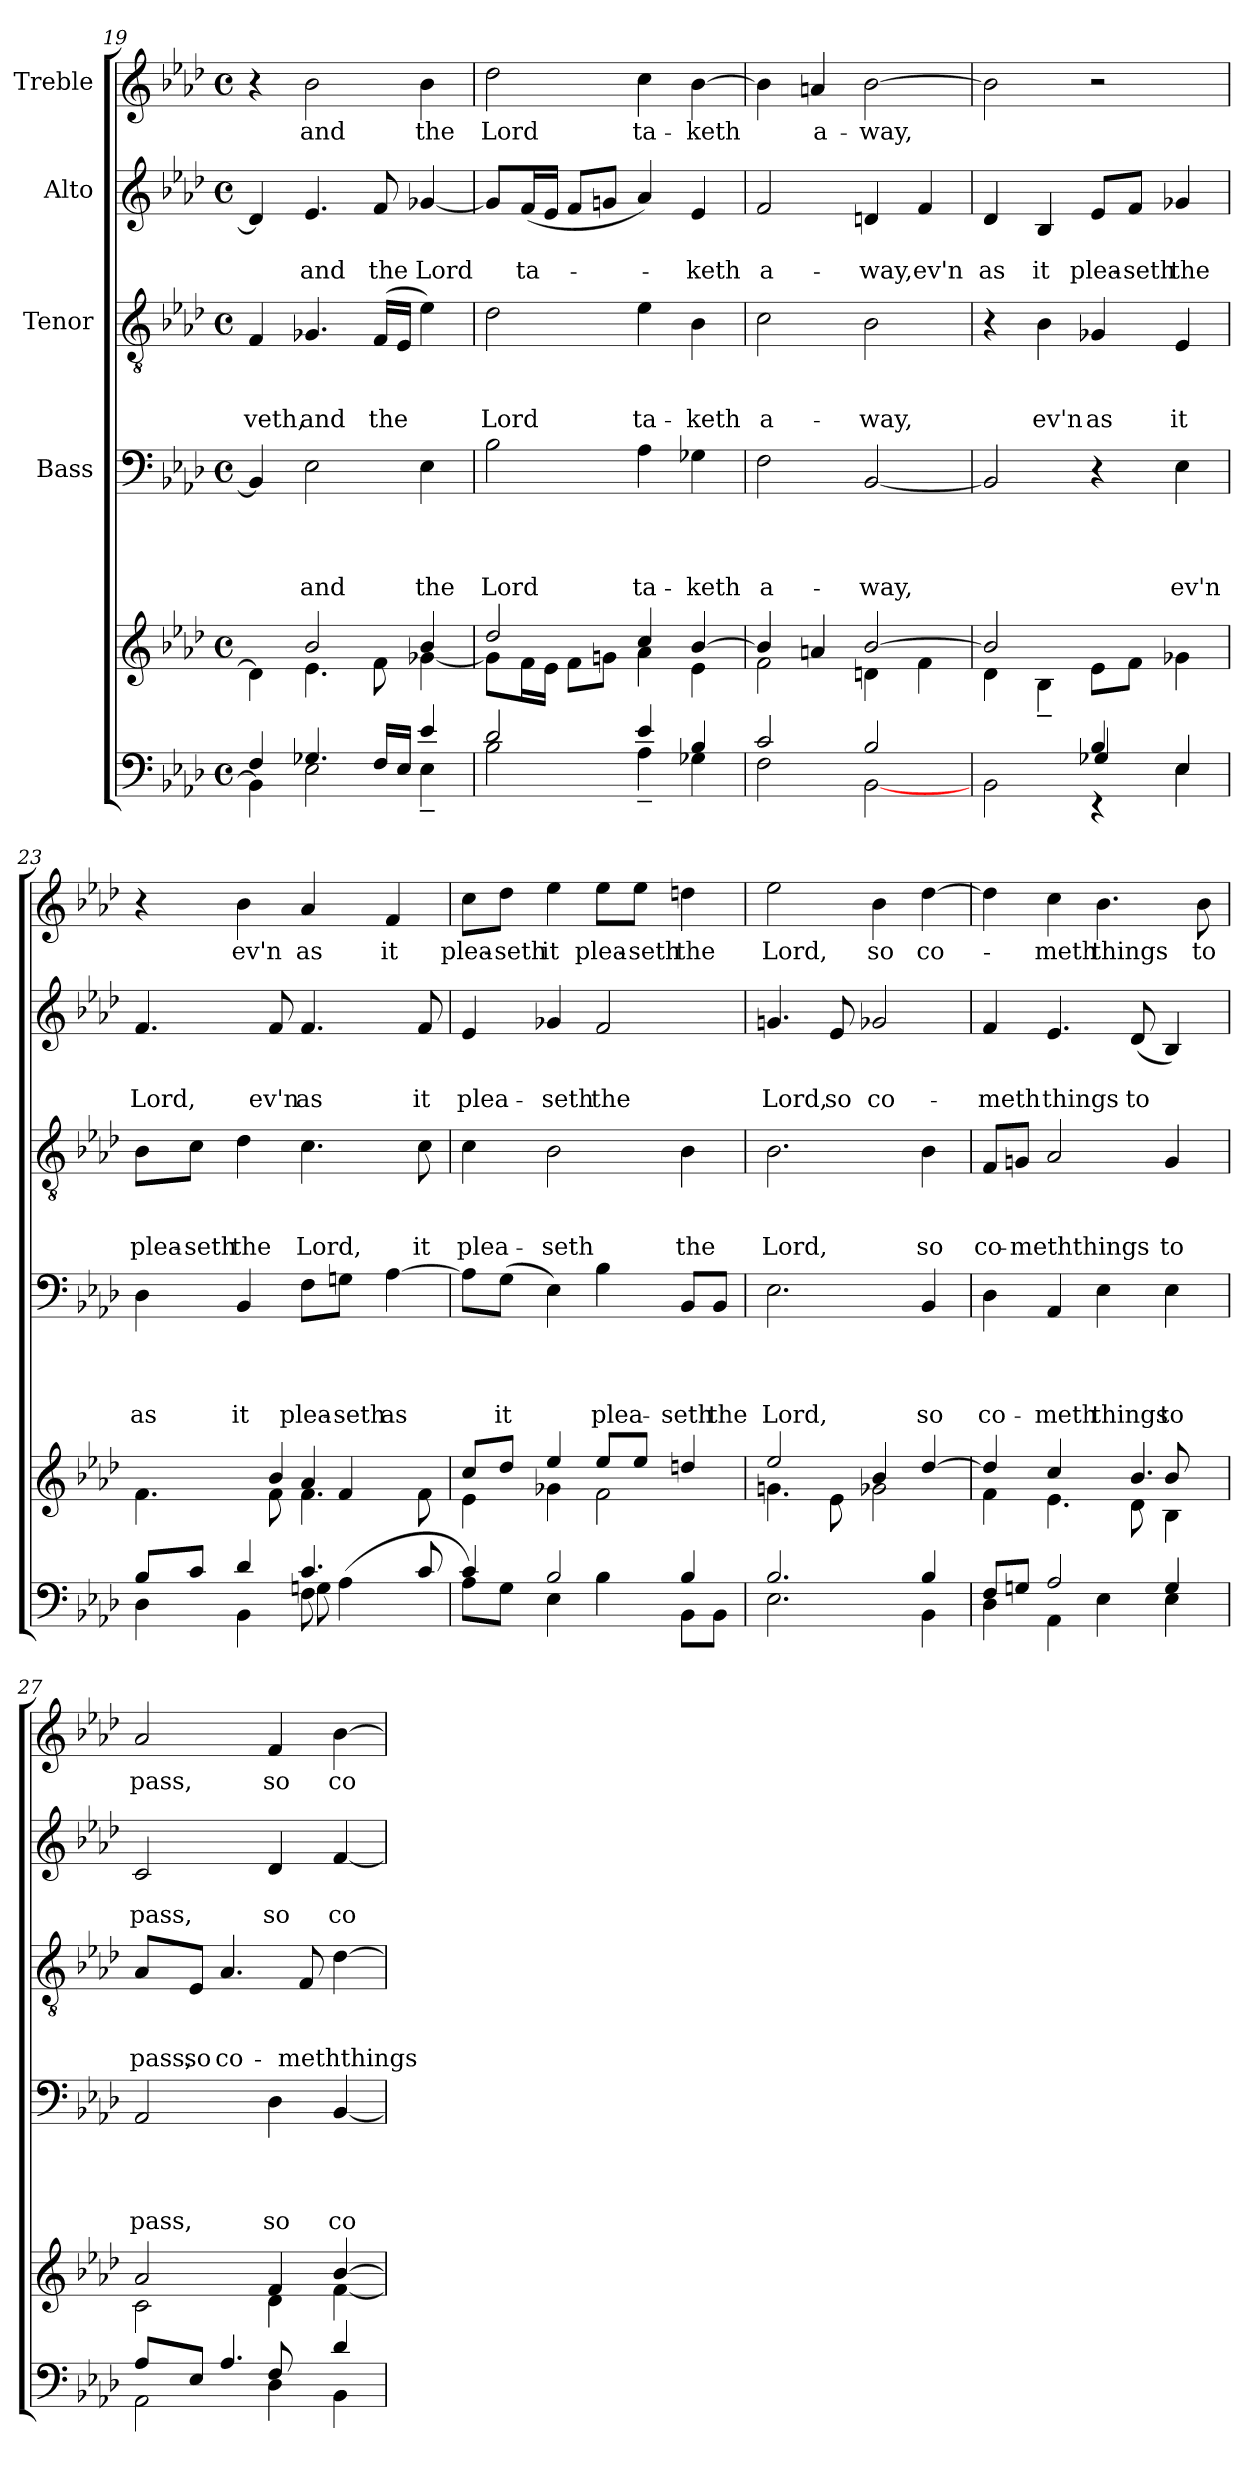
**kern	**kern	**kern	**text	**text	**text	**text	**kern	**text	**text	**text	**kern	**text	**text	**kern	**text
*part6	*part5	*part4	*part4	*part4	*part4	*part4	*part3	*part3	*part3	*part3	*part2	*part2	*part2	*part1	*part1
*staff6	*staff5	*staff4	*staff4	*staff4	*staff4	*staff4	*staff3	*staff3	*staff3	*staff3	*staff2	*staff2	*staff2	*staff1	*staff1
*	*	*I"Bass	*	*	*	*	*I"Tenor	*	*	*	*I"Alto	*	*	*I"Treble	*
*clefF4	*clefG2	*clefF4	*	*	*	*	*clefGv2	*	*	*	*clefG2	*	*	*clefG2	*
*ITrd-3c-5	*ITrd-3c-5	*ITrd2c3	*	*	*	*	*ITrd2c3	*	*	*	*ITrd2c3	*	*	*ITrd2c3	*
*k[b-e-a-d-g-]	*k[b-e-a-d-g-]	*k[b-]	*	*	*	*	*k[b-]	*	*	*	*k[b-]	*	*	*k[b-]	*
*D-:	*D-:	*F:	*	*	*	*	*F:	*	*	*	*F:	*	*	*F:	*
*M4/4	*M4/4	*M4/4	*	*	*	*	*M4/4	*	*	*	*M4/4	*	*	*M4/4	*
*met(c)	*met(c)	*met(c)	*	*	*	*	*met(c)	*	*	*	*met(c)	*	*	*met(c)	*
=19	=19	=19	=19	=19	=19	=19	=19	=19	=19	=19	=19	=19	=19	=19	=19
*^	*^	*	*	*	*	*	*	*	*	*	*	*	*	*	*
!	!	!	!	!	!	!	!	!	!	!	!	!LO:LY:b	!	!	!	!	!
4B-/	4E-\]	4ryy	4g\]	4GG/]	.	.	.	.	4D/	.	.	-veth,	4B/]	.	.	4r	.
!	!	!	!	!	!	!	!	!LO:LY:b	!	!	!	!LO:LY:b	!	!	!LO:LY:b	!	!LO:LY:b
4.c-X/	2A-\	2ee-/	4.a-\	2C\	.	.	.	and	4.E-X/	.	.	and	4.c/	.	and	2g\	and
!	!	!	!	!	!	!	!	!	!	!	!	!LO:LY:b	!	!	!LO:LY:b	!	!
16B-/LL	.	.	8b-\	.	.	.	.	.	(>16D/LL	.	.	the	8d/	.	the	.	.
16A-/JJ	.	.	.	.	.	.	.	.	16C/JJ	.	.	.	.	.	.	.	.
!	!	!	!	!	!	!	!	!LO:LY:b	!	!	!	!	!	!	!LO:LY:b	!	!LO:LY:b
4a-/	4A-~<\	4ee-/	[<4cc-X\	4C\	.	.	.	the	4c\)	.	.	.	[<4e-X/	.	Lord	4g\	the
=20	=20	=20	=20	=20	=20	=20	=20	=20	=20	=20	=20	=20	=20	=20	=20	=20	=20
!	!	!	!	!	!	!	!	!LO:LY:b	!	!	!	!LO:LY:b	!	!	!	!	!LO:LY:b
2g-/	2e-\	2gg-/	8cc-\L]	2G\	.	.	.	Lord	2B-\	.	.	Lord	8e-/L]	.	.	2b-\	Lord
!	!	!	!	!	!	!	!	!	!	!	!	!	!	!	!LO:LY:b	!	!
.	.	.	16b-\L	.	.	.	.	.	.	.	.	.	(<16d/L	.	ta-	.	.
.	.	.	16a-\JJ	.	.	.	.	.	.	.	.	.	16c/JJ	.	.	.	.
.	.	.	8b-\L	.	.	.	.	.	.	.	.	.	8d/L	.	.	.	.
.	.	.	8ccn\J	.	.	.	.	.	.	.	.	.	8en/J	.	.	.	.
!	!	!	!	!	!	!	!	!LO:LY:b	!	!	!	!LO:LY:b	!	!	!	!	!LO:LY:b
4a-/	4d-~<\	4ff/	4dd-\	4F\	.	.	.	ta-	4c\	.	.	ta-	4f/)	.	.	4a\	ta-
!	!	!	!	!	!	!	!	!LO:LY:b	!	!	!	!LO:LY:b	!	!	!LO:LY:b	!	!LO:LY:b
4e-/	4c-X\	[>4ee-/	4a-\	4E-X\	.	.	.	-keth	4G\	.	.	-keth	4c/	.	-keth	[>4g\	-keth
=21	=21	=21	=21	=21	=21	=21	=21	=21	=21	=21	=21	=21	=21	=21	=21	=21	=21
!	!	!	!	!	!	!	!	!LO:LY:b	!	!	!	!LO:LY:b	!	!	!LO:LY:b	!	!
2f/	2B-\	4ee-/]	2b-\	2D\	.	.	.	a-	2A\	.	.	a-	2d/	.	a-	4g\]	.
!	!	!	!	!	!	!	!	!	!	!	!	!	!	!	!	!	!LO:LY:b
.	.	4ddn/	.	.	.	.	.	.	.	.	.	.	.	.	.	4f#X/	a-
!	!	!	!	!	!	!	!	!LO:LY:b	!	!	!	!LO:LY:b	!	!	!LO:LY:b	!	!LO:LY:b
2e-/	[>2E-\	[>2ee-/	4gn\	[>2GG/	.	.	.	-way,	2G\	.	.	-way,	4Bn/	.	-way,	[>2g\	-way,
!	!	!	!	!	!	!	!	!	!	!	!	!	!	!	!LO:LY:b	!	!
.	.	.	4b-\	.	.	.	.	.	.	.	.	.	4d/	.	ev'n	.	.
!!LO:PB:g=z
=22	=22	=22	=22	=22	=22	=22	=22	=22	=22	=22	=22	=22	=22	=22	=22	=22	=22
*	*^	*	*	*	*	*	*	*	*	*	*	*	*	*	*	*	*
!	!	!	!	!	!	!	!	!	!	!	!	!	!	!	!	!LO:LY:b	!	!
2E-\	2ryy	2ryy	2ee-/]	4g-\	2GG/]	.	.	.	.	4r	.	.	.	4B-i/	.	as	2g\]	.
!	!	!	!	!	!	!	!	!	!	!	!	!	!LO:LY:b	!	!	!LO:LY:b	!	!
.	.	.	.	4e-~<\	.	.	.	.	.	4G\	.	.	ev'n	4G/	.	it	.	.
!	!	!	!	!	!	!	!	!	!	!	!	!	!LO:LY:b	!	!	!LO:LY:b	!	!
4e-/	4c-X/	4rEE	2ryy	8a-\L	4r	.	.	.	.	4E-X/	.	.	as	8c/L	.	plea-	2r	.
!	!	!	!	!	!	!	!	!	!	!	!	!	!	!	!	!LO:LY:b:rj	!	!
.	.	.	.	8b-\J	.	.	.	.	.	.	.	.	.	8d/J	.	-seth	.	.
!	!	!	!	!	!	!	!	!	!LO:LY:b	!	!	!	!LO:LY:b	!	!	!LO:LY:b	!	!
4A-\	4ryy	4A-/	.	4cc-X\	4C\	.	.	.	ev'n	4C/	.	.	it	4e-X/	.	the	.	.
=23	=23	=23	=23	=23	=23	=23	=23	=23	=23	=23	=23	=23	=23	=23	=23	=23	=23	=23
*	*	*	*	*^	*	*	*	*	*	*	*	*	*	*	*	*	*	*
!	!	!	!	!	!	!	!	!	!	!LO:LY:b	!	!	!	!LO:LY:b	!	!	!LO:LY:b	!	!
4G-\	8e-/L	2ryy	4.b-\	4.ryy	2ryy	4BB-\	.	.	.	as	8G\L	.	.	plea-	4.d/	.	Lord,	4r	.
!	!	!	!	!	!	!	!	!	!	!	!	!	!	!LO:LY:b:rj	!	!	!	!	!
.	8f/J	.	.	.	.	.	.	.	.	.	8A\J	.	.	-seth	.	.	.	.	.
!	!	!	!	!	!	!	!	!	!	!LO:LY:b	!	!	!	!LO:LY:b	!	!	!	!	!LO:LY:b
4E-\	4g-/	.	.	.	.	4GG/	.	.	.	it	4B-\	.	.	the	.	.	.	4g\	ev'n
!	!	!	!	!	!	!	!	!	!	!	!	!	!	!	!	!	!LO:LY:b	!	!
.	.	.	4ee-/	8b-\	.	.	.	.	.	.	.	.	.	.	8d/	.	ev'n	.	.
!	!	!	!	!	!	!	!	!	!	!LO:LY:b	!	!	!	!LO:LY:b	!	!	!LO:LY:b	!	!LO:LY:b
8B-\	8cn\	4.f/	.	4dd-/	4.b-\	8D\L	.	.	.	plea-	4.A\	.	.	Lord,	4.d/	.	as	4f/	as
!	!	!	!	!	!	!	!	!	!	!LO:LY:b:rj	!	!	!	!	!	!	!	!	!
(<4d-\	4.ryy	.	4b-/	.	.	8En\J	.	.	.	-seth	.	.	.	.	.	.	.	.	.
!	!	!	!	!	!	!	!	!	!	!LO:LY:b	!	!	!	!	!	!	!	!	!LO:LY:b
.	.	.	.	4ryy	.	[>4F\	.	.	.	as	.	.	.	.	.	.	.	4d/	it
!	!	!	!	!	!	!	!	!	!	!	!	!	!	!LO:LY:b	!	!	!LO:LY:b	!	!
8f/	.	8ryy	8b-\	.	8ryy	.	.	.	.	.	8A\	.	.	it	8d/	.	it	.	.
=24	=24	=24	=24	=24	=24	=24	=24	=24	=24	=24	=24	=24	=24	=24	=24	=24	=24	=24	=24
!	!	!	!	!	!	!	!	!	!	!	!	!	!	!LO:LY:b	!	!	!LO:LY:b	!	!LO:LY:b
*	*v	*v	*	*	*	*	*	*	*	*	*	*	*	*	*	*	*	*	*
*	*	*	*v	*v	*	*	*	*	*	*	*	*	*	*	*	*	*	*
8d-\L)	4f/	8ff/L	4a-\	8F\L]	.	.	.	.	4A\	.	.	plea-	4c/	.	plea-	8a\L	plea-
!	!	!	!	!	!	!	!	!LO:LY:b	!	!	!	!	!	!	!	!	!LO:LY:b:rj
8c\J	.	8gg-/J	.	(>8E\J	.	.	.	it	.	.	.	.	.	.	.	8b-\J	-seth
!	!	!	!	!	!	!	!	!	!	!	!	!LO:LY:b	!	!	!LO:LY:b	!	!LO:LY:b
4A-\	2e-/	4aa-/	4cc-X\	4C\)	.	.	.	.	2G\	.	.	-seth	4e-X/	.	-seth	4cc\	it
!	!	!	!	!	!	!	!	!LO:LY:b	!	!	!	!	!	!	!LO:LY:b	!	!LO:LY:b
4e-\	.	8aa-/L	2b-\	4G\	.	.	.	plea-	.	.	.	.	2d/	.	the	8cc\L	plea-
!	!	!	!	!	!	!	!	!	!	!	!	!	!	!	!	!	!LO:LY:b:rj
.	.	8aa-/J	.	.	.	.	.	.	.	.	.	.	.	.	.	8cc\J	-seth
!	!	!	!	!	!	!	!	!LO:LY:b	!	!	!	!LO:LY:b	!	!	!	!	!LO:LY:b
8E-\L	4e-/	4ggn/	.	8GG/L	.	.	.	-seth	4G\	.	.	the	.	.	.	4bn\	the
!	!	!	!	!	!	!	!	!LO:LY:b	!	!	!	!	!	!	!	!	!
8E-\J	.	.	.	8GG/J	.	.	.	the	.	.	.	.	.	.	.	.	.
=25	=25	=25	=25	=25	=25	=25	=25	=25	=25	=25	=25	=25	=25	=25	=25	=25	=25
!	!	!	!	!	!	!	!	!LO:LY:b	!	!	!	!LO:LY:b	!	!	!LO:LY:b	!	!LO:LY:b
2.e-/	2.A-\	2aa-/	4.ccn\	2.C\	.	.	.	Lord,	2.G\	.	.	Lord,	4.en/	.	Lord,	2cc\	Lord,
!	!	!	!	!	!	!	!	!	!	!	!	!	!	!	!LO:LY:b	!	!
.	.	.	8a-\	.	.	.	.	.	.	.	.	.	8c/	.	so	.	.
!	!	!	!	!	!	!	!	!	!	!	!	!	!	!	!LO:LY:b	!	!LO:LY:b
.	.	4ee-/	2cc-X\	.	.	.	.	.	.	.	.	.	2e-X/	.	co-	4g\	so
!	!	!	!	!	!	!	!	!LO:LY:b	!	!	!	!LO:LY:b	!	!	!	!	!LO:LY:b
4e-/	4E-\	[<4gg-/	.	4GG/	.	.	.	so	4G\	.	.	so	.	.	.	[<4b-\	co-
!!LO:LB:g=z
=26	=26	=26	=26	=26	=26	=26	=26	=26	=26	=26	=26	=26	=26	=26	=26	=26	=26
*	*	*^	*^	*	*	*	*	*	*	*	*	*	*	*	*	*	*
!	!	!	!	!	!	!	!	!	!	!LO:LY:b	!	!	!	!LO:LY:b	!	!	!LO:LY:b	!	!
8B-/L	4G-\	4gg-/]	4b-\	2ryy	2.ryy	4BB-\	.	.	.	co-	8D/L	.	.	co-	4d/	.	-meth	4b-\]	.
!	!	!	!	!	!	!	!	!	!	!	!	!	!	!LO:LY:b	!	!	!	!	!
8cn/J	.	.	.	.	.	.	.	.	.	.	8En/J	.	.	-meththings	.	.	.	.	.
!	!	!	!	!	!	!	!	!	!	!LO:LY:b	!	!	!	!	!	!	!LO:LY:b	!	!LO:LY:b
2d-/	4D-\	4.a-\	4ff/	.	.	4FF/	.	.	.	-meth	2F/	.	.	.	4.c/	.	things	4a\	-meth
!	!	!	!	!	!	!	!	!	!	!LO:LY:b	!	!	!	!	!	!	!	!	!LO:LY:b
.	4A-\	.	2ryy	8ryy	.	4C\	.	.	.	things	.	.	.	.	.	.	.	4.g\	things
!	!	!	!	!	!	!	!	!	!	!	!	!	!	!	!	!	!LO:LY:b	!	!
.	.	4.ee-/	.	8g-\	.	.	.	.	.	.	.	.	.	.	(<8B-/	.	to	.	.
!	!	!	!	!	!	!	!	!	!	!LO:LY:b	!	!	!	!LO:LY:b	!	!	!	!	!
4c/	4A-\	.	.	4e-\	8ee-/	4C\	.	.	.	to	4E/	.	.	to	4G/)	.	.	.	.
!	!	!	!	!	!	!	!	!	!	!	!	!	!	!	!	!	!	!	!LO:LY:b
.	.	.	.	.	8ryy	.	.	.	.	.	.	.	.	.	.	.	.	8g\	to
=27	=27	=27	=27	=27	=27	=27	=27	=27	=27	=27	=27	=27	=27	=27	=27	=27	=27	=27	=27
*	*^	*	*	*	*	*	*	*	*	*	*	*	*	*	*	*	*	*	*
!	!	!	!	!	!	!	!	!	!	!	!LO:LY:b	!	!	!	!LO:LY:b	!	!	!LO:LY:b	!	!LO:LY:b
*	*	*	*	*v	*v	*v	*	*	*	*	*	*	*	*	*	*	*	*	*	*
8d-/L	2D-\	2ryy	2dd-/	2f\	2FF/	.	.	.	pass,	8F/L	.	.	pass,	2A/	.	pass,	2f/	pass,
!	!	!	!	!	!	!	!	!	!	!	!	!	!LO:LY:b	!	!	!	!	!
8A-/J	.	.	.	.	.	.	.	.	.	8C/J	.	.	so	.	.	.	.	.
!	!	!	!	!	!	!	!	!	!	!	!	!	!LO:LY:b	!	!	!	!	!
4.d-/	.	.	.	.	.	.	.	.	.	4.F/	.	.	co-	.	.	.	.	.
!	!	!	!	!	!	!	!	!	!LO:LY:b	!	!	!	!	!	!	!LO:LY:b	!	!LO:LY:b
.	4G-\	8B-/	4b-/	4g-\	4BB-\	.	.	.	so	.	.	.	.	4B-/	.	so	4d/	so
!	!	!	!	!	!	!	!	!	!	!	!	!	!LO:LY:b	!	!	!	!	!
4.ryy	.	8ryy	.	.	.	.	.	.	.	8D/	.	.	-meththings	.	.	.	.	.
!	!	!	!	!	!	!	!	!	!LO:LY:b	!	!	!	!	!	!	!LO:LY:b	!	!LO:LY:b
.	4E-\	4g-/	[>4ee-/	[<4b-\	[<4GG/	.	.	.	co-	[>4B-\	.	.	.	[<4d/	.	co-	[>4g\	co-
*v	*v	*v	*	*	*	*	*	*	*	*	*	*	*	*	*	*	*	*
*	*v	*v	*	*	*	*	*	*	*	*	*	*	*	*	*	*
=	=	=	=	=	=	=	=	=	=	=	=	=	=	=	=
*-	*-	*-	*-	*-	*-	*-	*-	*-	*-	*-	*-	*-	*-	*-	*-
